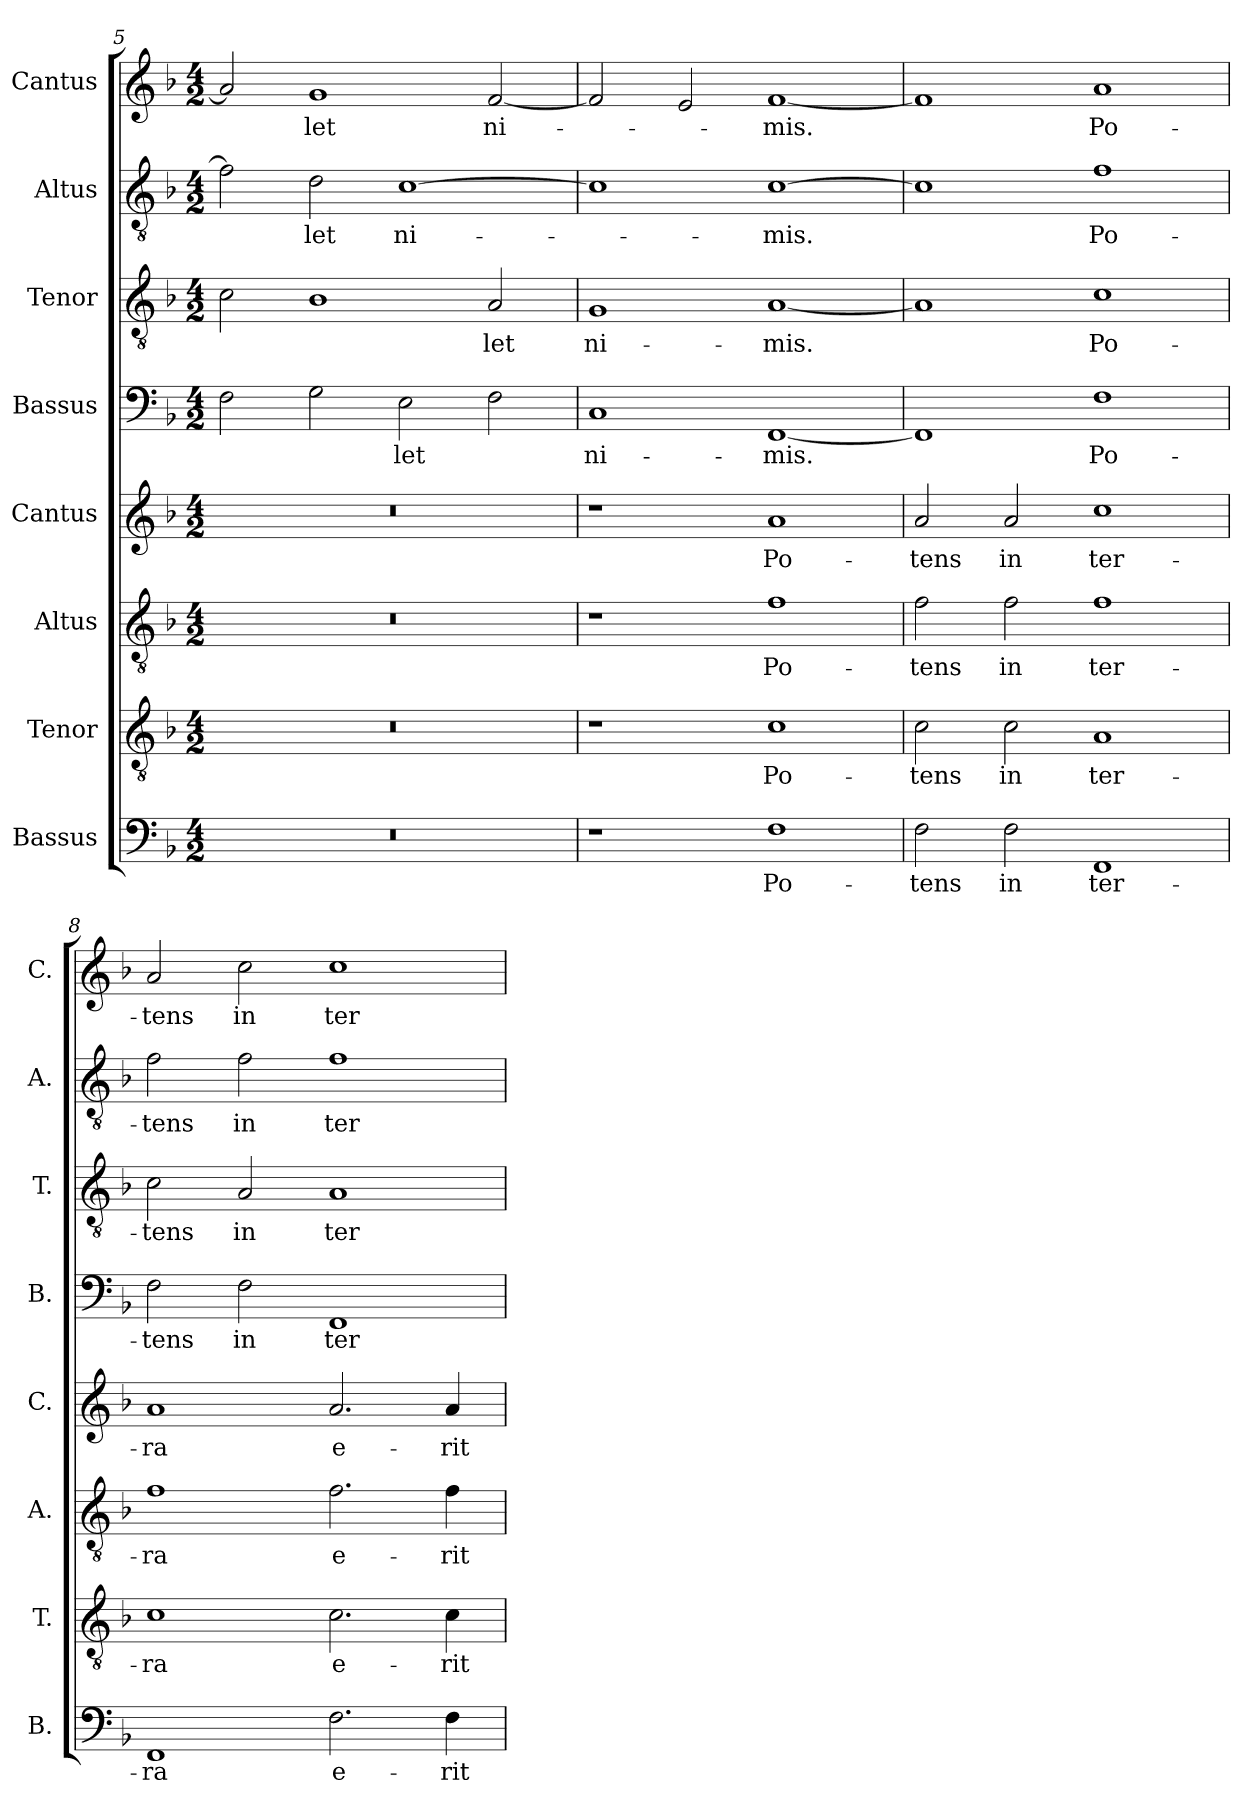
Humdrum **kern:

**kern	**text	**kern	**text	**kern	**text	**kern	**text	**kern	**text	**kern	**text	**kern	**text	**kern	**text
*part8	*part8	*part7	*part7	*part6	*part6	*part5	*part5	*part4	*part4	*part3	*part3	*part2	*part2	*part1	*part1
*staff8	*staff8	*staff7	*staff7	*staff6	*staff6	*staff5	*staff5	*staff4	*staff4	*staff3	*staff3	*staff2	*staff2	*staff1	*staff1
*I"Bassus	*	*I"Tenor	*	*I"Altus	*	*I"Cantus	*	*I"Bassus	*	*I"Tenor	*	*I"Altus	*	*I"Cantus	*
*I'B.	*	*I'T.	*	*I'A.	*	*I'C.	*	*I'B.	*	*I'T.	*	*I'A.	*	*I'C.	*
*clefF4	*	*clefGv2	*	*clefGv2	*	*clefG2	*	*clefF4	*	*clefGv2	*	*clefGv2	*	*clefG2	*
*	*	*ITrd7c12	*	*ITrd7c12	*	*	*	*	*	*ITrd7c12	*	*ITrd7c12	*	*	*
*k[b-]	*	*k[b-]	*	*k[b-]	*	*k[b-]	*	*k[b-]	*	*k[b-]	*	*k[b-]	*	*k[b-]	*
*F:	*	*F:	*	*F:	*	*F:	*	*F:	*	*F:	*	*F:	*	*F:	*
*M4/2	*	*M4/2	*	*M4/2	*	*M4/2	*	*M4/2	*	*M4/2	*	*M4/2	*	*M4/2	*
=5	=5	=5	=5	=5	=5	=5	=5	=5	=5	=5	=5	=5	=5	=5	=5
!LO:N:vis=1	!	!LO:N:vis=1	!	!LO:N:vis=1	!	!LO:N:vis=1	!	!	!	!	!	!	!	!	!
0r	.	0r	.	0r	.	0r	.	2F\	.	2C\	.	2F\]	.	2a/]	.
!	!	!	!	!	!	!	!	!	!	!	!	!	!LO:LY:b	!	!LO:LY:b
.	.	.	.	.	.	.	.	2G\	.	1BB-	.	2D\	-let	1g	-let
!	!	!	!	!	!	!	!	!	!LO:LY:b	!	!	!	!LO:LY:b	!	!
.	.	.	.	.	.	.	.	2E\	-let	.	.	[>1C	ni-	.	.
!	!	!	!	!	!	!	!	!	!	!	!LO:LY:b	!	!	!	!LO:LY:b
.	.	.	.	.	.	.	.	2F\	.	2AA/	-let	.	.	[<2f/	ni-
=6	=6	=6	=6	=6	=6	=6	=6	=6	=6	=6	=6	=6	=6	=6	=6
!	!	!	!	!	!	!	!	!	!LO:LY:b	!	!LO:LY:b	!	!	!	!
1r	.	1r	.	1r	.	1r	.	1C	ni-	1GG	ni-	1C]	.	2f/]	.
.	.	.	.	.	.	.	.	.	.	.	.	.	.	2e/	.
!	!LO:LY:b	!	!LO:LY:b	!	!LO:LY:b	!	!LO:LY:b	!	!LO:LY:b	!	!LO:LY:b	!	!LO:LY:b	!	!LO:LY:b
1F	Po-	1C	Po-	1F	Po-	1a	Po-	[<1FF	-mis.	[<1AA	-mis.	[>1C	-mis.	[<1f	-mis.
!!LO:PB:g=z
=7	=7	=7	=7	=7	=7	=7	=7	=7	=7	=7	=7	=7	=7	=7	=7
!	!LO:LY:b	!	!LO:LY:b	!	!LO:LY:b	!	!LO:LY:b	!	!	!	!	!	!	!	!
2F\	-tens	2C\	-tens	2F\	-tens	2a/	-tens	1FF]	.	1AA]	.	1C]	.	1f]	.
!	!LO:LY:b	!	!LO:LY:b	!	!LO:LY:b	!	!LO:LY:b	!	!	!	!	!	!	!	!
2F\	in	2C\	in	2F\	in	2a/	in	.	.	.	.	.	.	.	.
!	!LO:LY:b	!	!LO:LY:b	!	!LO:LY:b	!	!LO:LY:b	!	!LO:LY:b	!	!LO:LY:b	!	!LO:LY:b	!	!LO:LY:b
1FF	ter-	1AA	ter-	1F	ter-	1cc	ter-	1F	Po-	1C	Po-	1F	Po-	1a	Po-
=8	=8	=8	=8	=8	=8	=8	=8	=8	=8	=8	=8	=8	=8	=8	=8
!	!LO:LY:b	!	!LO:LY:b	!	!LO:LY:b	!	!LO:LY:b	!	!LO:LY:b	!	!LO:LY:b	!	!LO:LY:b	!	!LO:LY:b
1FF	-ra	1C	-ra	1F	-ra	1a	-ra	2F\	-tens	2C\	-tens	2F\	-tens	2a/	-tens
!	!	!	!	!	!	!	!	!	!LO:LY:b	!	!LO:LY:b	!	!LO:LY:b	!	!LO:LY:b
.	.	.	.	.	.	.	.	2F\	in	2AA/	in	2F\	in	2cc\	in
!	!LO:LY:b	!	!LO:LY:b	!	!LO:LY:b	!	!LO:LY:b	!	!LO:LY:b	!	!LO:LY:b	!	!LO:LY:b	!	!LO:LY:b
2.F\	e-	2.C\	e-	2.F\	e-	2.a/	e-	1FF	ter-	1AA	ter-	1F	ter-	1cc	ter-
!	!LO:LY:b	!	!LO:LY:b	!	!LO:LY:b	!	!LO:LY:b	!	!	!	!	!	!	!	!
4F\	-rit	4C\	-rit	4F\	-rit	4a/	-rit	.	.	.	.	.	.	.	.
=	=	=	=	=	=	=	=	=	=	=	=	=	=	=	=
*-	*-	*-	*-	*-	*-	*-	*-	*-	*-	*-	*-	*-	*-	*-	*-
